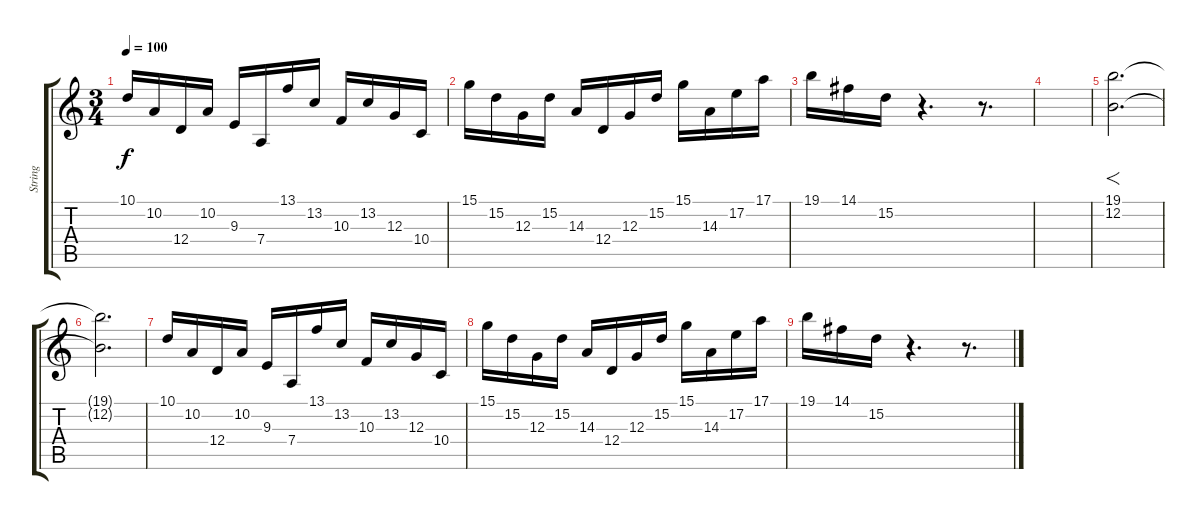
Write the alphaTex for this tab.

\track ("String" "String") {instrument stringensemble1}
\staff {score tabs}
\tuning (E4 B3 G3 D3 A2 E2) {hide}
\ts (3 4)
\tempo 100
\clef g2
\ks c
10.1.16{dy f} 10.2.16 12.4.16 10.2.16 9.3.16 7.4.16 13.1.16 13.2.16 10.3.16 13.2.16 12.3.16 10.4.16 |
15.1.16 15.2.16 12.3.16 15.2.16 14.3.16 12.4.16 12.3.16 15.2.16 15.1.16 14.3.16 17.2.16 17.1.16 |
19.1.16 14.1.16 15.2.16 r.4{d} r.8{d} |
|
(19.1 12.2).2{f d} |
(19.1{t} 12.2{t}).2{d} |
10.1.16 10.2.16 12.4.16 10.2.16 9.3.16 7.4.16 13.1.16 13.2.16 10.3.16 13.2.16 12.3.16 10.4.16 |
15.1.16 15.2.16 12.3.16 15.2.16 14.3.16 12.4.16 12.3.16 15.2.16 15.1.16 14.3.16 17.2.16 17.1.16 |
19.1.16 14.1.16 15.2.16 r.4{d} r.8{d}
